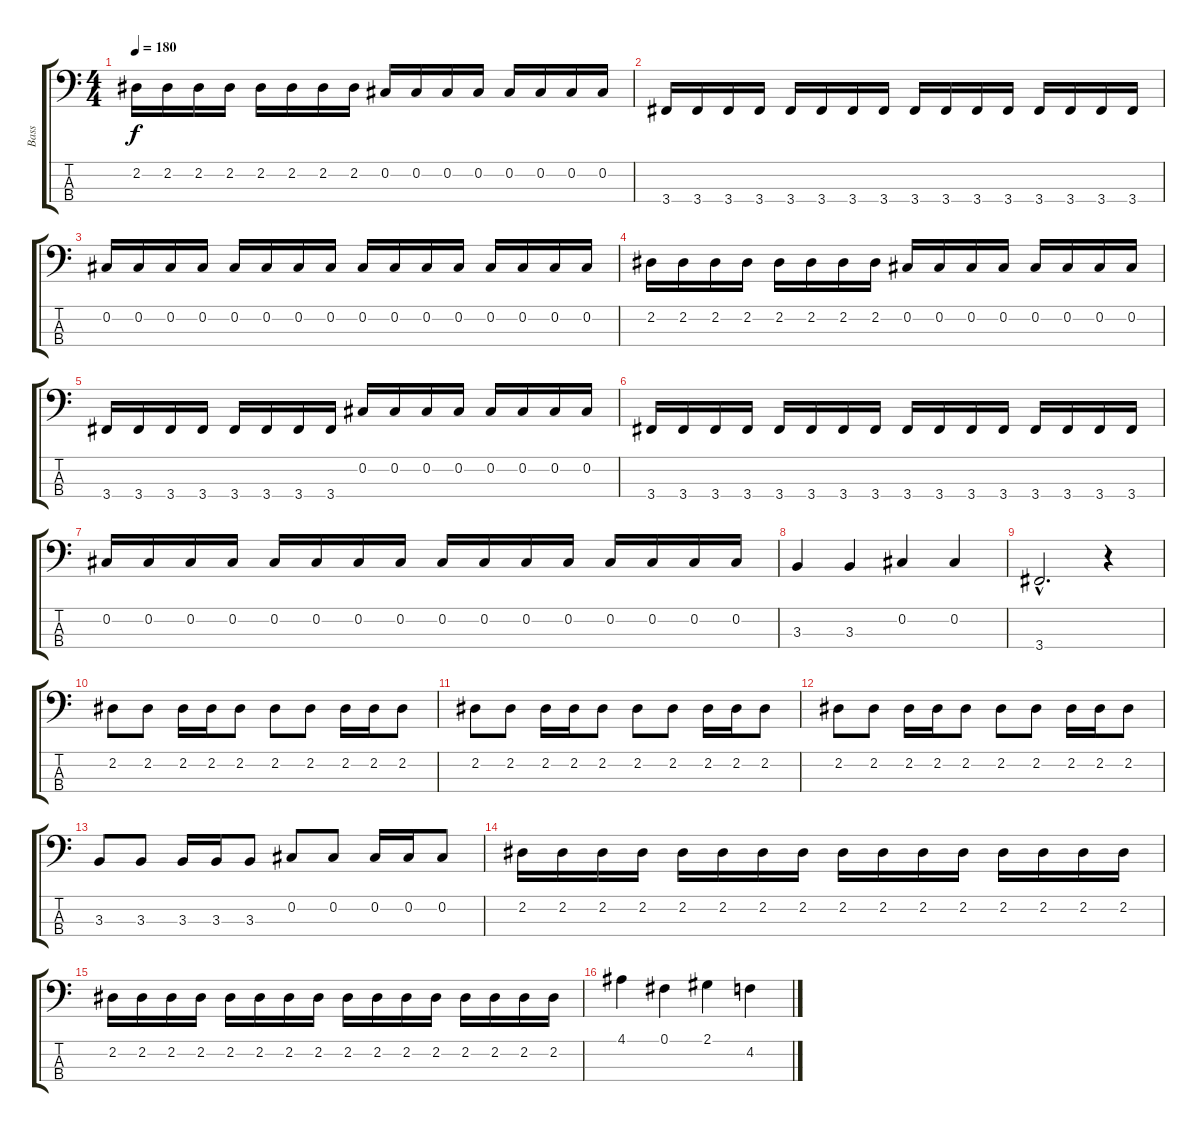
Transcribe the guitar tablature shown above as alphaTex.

\track ("Bass" "Bass") {instrument electricbasspick}
\staff {score tabs}
\tuning (Gb2 Db2 Ab1 Eb1) {hide}
\ts (4 4)
\tempo 180
\clef f4
\ks c
2.2.16{dy f} 2.2.16 2.2.16 2.2.16 2.2.16 2.2.16 2.2.16 2.2.16 0.2.16 0.2.16 0.2.16 0.2.16 0.2.16 0.2.16 0.2.16 0.2.16 |
3.4.16 3.4.16 3.4.16 3.4.16 3.4.16 3.4.16 3.4.16 3.4.16 3.4.16 3.4.16 3.4.16 3.4.16 3.4.16 3.4.16 3.4.16 3.4.16 |
0.2.16 0.2.16 0.2.16 0.2.16 0.2.16 0.2.16 0.2.16 0.2.16 0.2.16 0.2.16 0.2.16 0.2.16 0.2.16 0.2.16 0.2.16 0.2.16 |
2.2.16 2.2.16 2.2.16 2.2.16 2.2.16 2.2.16 2.2.16 2.2.16 0.2.16 0.2.16 0.2.16 0.2.16 0.2.16 0.2.16 0.2.16 0.2.16 |
3.4.16 3.4.16 3.4.16 3.4.16 3.4.16 3.4.16 3.4.16 3.4.16 0.2.16 0.2.16 0.2.16 0.2.16 0.2.16 0.2.16 0.2.16 0.2.16 |
3.4.16 3.4.16 3.4.16 3.4.16 3.4.16 3.4.16 3.4.16 3.4.16 3.4.16 3.4.16 3.4.16 3.4.16 3.4.16 3.4.16 3.4.16 3.4.16 |
0.2.16 0.2.16 0.2.16 0.2.16 0.2.16 0.2.16 0.2.16 0.2.16 0.2.16 0.2.16 0.2.16 0.2.16 0.2.16 0.2.16 0.2.16 0.2.16 |
3.3.4 3.3.4 0.2.4 0.2.4 |
3.4{hac}.2{d} r.4 |
2.2.8 2.2.8 2.2.16 2.2.16 2.2.8 2.2.8 2.2.8 2.2.16 2.2.16 2.2.8 |
2.2.8 2.2.8 2.2.16 2.2.16 2.2.8 2.2.8 2.2.8 2.2.16 2.2.16 2.2.8 |
2.2.8 2.2.8 2.2.16 2.2.16 2.2.8 2.2.8 2.2.8 2.2.16 2.2.16 2.2.8 |
3.3.8 3.3.8 3.3.16 3.3.16 3.3.8 0.2.8 0.2.8 0.2.16 0.2.16 0.2.8 |
2.2.16 2.2.16 2.2.16 2.2.16 2.2.16 2.2.16 2.2.16 2.2.16 2.2.16 2.2.16 2.2.16 2.2.16 2.2.16 2.2.16 2.2.16 2.2.16 |
2.2.16 2.2.16 2.2.16 2.2.16 2.2.16 2.2.16 2.2.16 2.2.16 2.2.16 2.2.16 2.2.16 2.2.16 2.2.16 2.2.16 2.2.16 2.2.16 |
4.1.4 0.1.4 2.1.4 4.2.4
